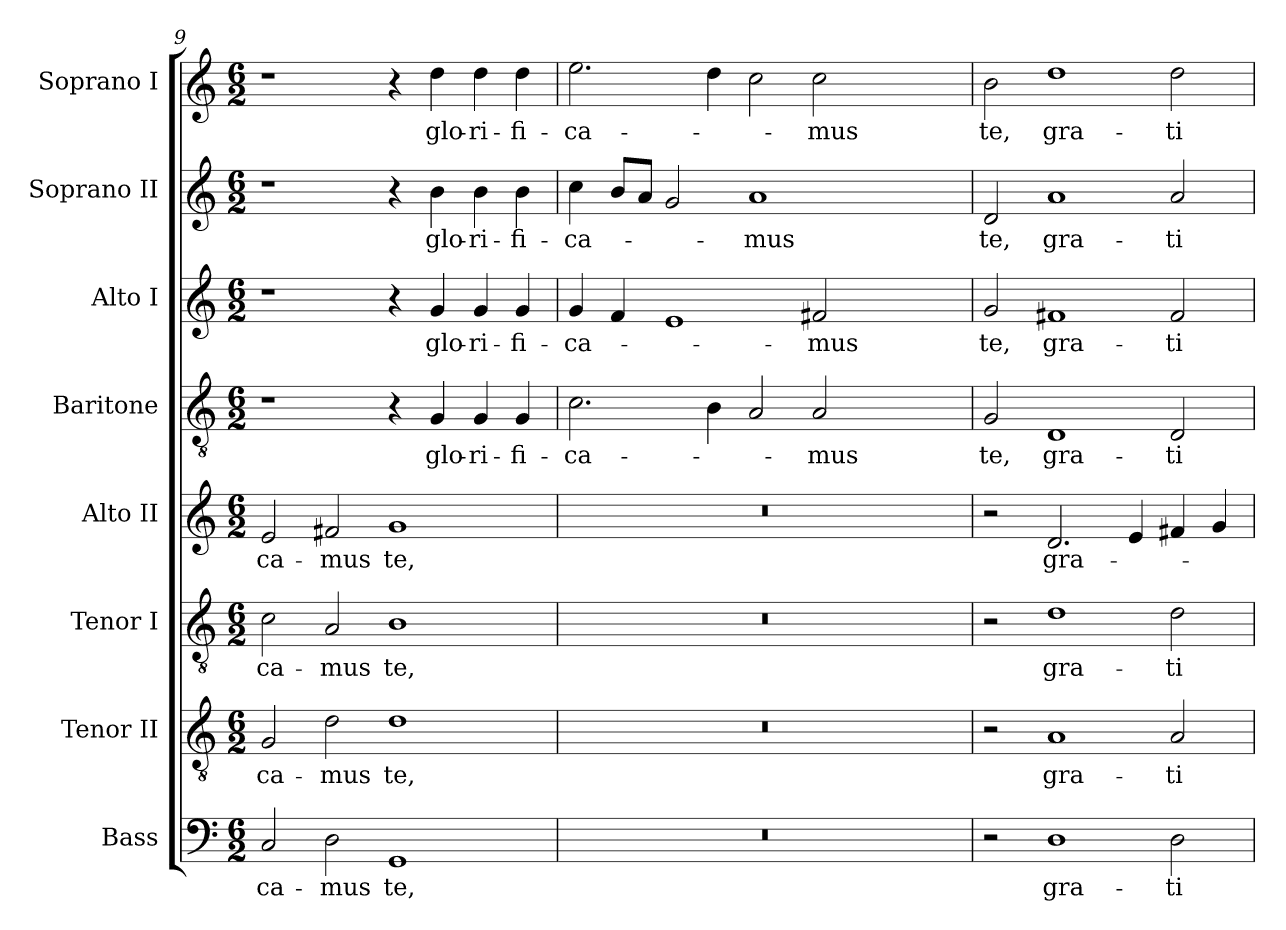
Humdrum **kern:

**kern	**text	**kern	**text	**kern	**text	**kern	**text	**kern	**text	**kern	**text	**kern	**text	**kern	**text
*part8	*part8	*part7	*part7	*part6	*part6	*part5	*part5	*part4	*part4	*part3	*part3	*part2	*part2	*part1	*part1
*staff8	*staff8	*staff7	*staff7	*staff6	*staff6	*staff5	*staff5	*staff4	*staff4	*staff3	*staff3	*staff2	*staff2	*staff1	*staff1
*I"Bass	*	*I"Tenor II	*	*I"Tenor I	*	*I"Alto II	*	*I"Baritone	*	*I"Alto I	*	*I"Soprano II	*	*I"Soprano I	*
!!LO:PB:g=z
*clefF4	*	*clefGv2	*	*clefGv2	*	*clefG2	*	*clefGv2	*	*clefG2	*	*clefG2	*	*clefG2	*
*ITrd7c12	*	*ITrd7c12	*	*ITrd7c12	*	*	*	*ITrd7c12	*	*	*	*	*	*	*
*k[]	*	*k[]	*	*k[]	*	*k[]	*	*k[]	*	*k[]	*	*k[]	*	*k[]	*
*C:	*	*C:	*	*C:	*	*C:	*	*C:	*	*C:	*	*C:	*	*C:	*
*M6/2	*	*M6/2	*	*M6/2	*	*M6/2	*	*M6/2	*	*M6/2	*	*M6/2	*	*M6/2	*
=9	=9	=9	=9	=9	=9	=9	=9	=9	=9	=9	=9	=9	=9	=9	=9
!	!LO:LY:b:color=#000000	!	!	!	!	!	!	!	!	!	!	!	!	!	!
!	!	!	!LO:LY:b:color=#000000	!	!	!	!	!	!	!	!	!	!	!	!
!	!	!	!	!	!LO:LY:b:color=#000000	!	!	!	!	!	!	!	!	!	!
!	!	!	!	!	!	!	!LO:LY:b:color=#000000	!	!	!	!	!	!	!	!
2CCi/	-ca-	2GGi/	-ca-	2Ci\	-ca-	2ei/	-ca-	1r	.	1r	.	1r	.	1r	.
!	!LO:LY:b:color=#000000	!	!	!	!	!	!	!	!	!	!	!	!	!	!
!	!	!	!LO:LY:b:color=#000000	!	!	!	!	!	!	!	!	!	!	!	!
!	!	!	!	!	!LO:LY:b:color=#000000	!	!	!	!	!	!	!	!	!	!
!	!	!	!	!	!	!	!LO:LY:b:color=#000000	!	!	!	!	!	!	!	!
2DDi\	-mus	2Di\	-mus	2AAi/	-mus	2f#Xi/	-mus	.	.	.	.	.	.	.	.
!	!LO:LY:b:color=#000000	!	!	!	!	!	!	!	!	!	!	!	!	!	!
!	!	!	!LO:LY:b:color=#000000	!	!	!	!	!	!	!	!	!	!	!	!
!	!	!	!	!	!LO:LY:b:color=#000000	!	!	!	!	!	!	!	!	!	!
!	!	!	!	!	!	!	!LO:LY:b:color=#000000	!	!	!	!	!	!	!	!
1GGGi	te,	1Di	te,	1BBi	te,	1gi	te,	4r	.	4r	.	4r	.	4r	.
!	!	!	!	!	!	!	!	!	!LO:LY:b:color=#000000	!	!	!	!	!	!
!	!	!	!	!	!	!	!	!	!	!	!LO:LY:b:color=#000000	!	!	!	!
!	!	!	!	!	!	!	!	!	!	!	!	!	!LO:LY:b:color=#000000	!	!
!	!	!	!	!	!	!	!	!	!	!	!	!	!	!	!LO:LY:b:color=#000000
.	.	.	.	.	.	.	.	4GGi/	glo-	4gi/	glo-	4bi\	glo-	4ddi\	glo-
!	!	!	!	!	!	!	!	!	!LO:LY:b:color=#000000	!	!	!	!	!	!
!	!	!	!	!	!	!	!	!	!	!	!LO:LY:b:color=#000000	!	!	!	!
!	!	!	!	!	!	!	!	!	!	!	!	!	!LO:LY:b:color=#000000	!	!
!	!	!	!	!	!	!	!	!	!	!	!	!	!	!	!LO:LY:b:color=#000000
.	.	.	.	.	.	.	.	4GGi/	-ri-	4gi/	-ri-	4bi\	-ri-	4ddi\	-ri-
!	!	!	!	!	!	!	!	!	!LO:LY:b:color=#000000	!	!	!	!	!	!
!	!	!	!	!	!	!	!	!	!	!	!LO:LY:b:color=#000000	!	!	!	!
!	!	!	!	!	!	!	!	!	!	!	!	!	!LO:LY:b:color=#000000	!	!
!	!	!	!	!	!	!	!	!	!	!	!	!	!	!	!LO:LY:b:color=#000000
.	.	.	.	.	.	.	.	4GGi/	-fi-	4gi/	-fi-	4bi\	-fi-	4ddi\	-fi-
=10	=10	=10	=10	=10	=10	=10	=10	=10	=10	=10	=10	=10	=10	=10	=10
!LO:N:vis=1	!	!LO:N:vis=1	!	!LO:N:vis=1	!	!LO:N:vis=1	!	!	!	!	!	!	!	!	!
!	!	!	!	!	!	!	!	!	!LO:LY:b:color=#000000	!	!	!	!	!	!
!	!	!	!	!	!	!	!	!	!	!	!LO:LY:b:color=#000000	!	!	!	!
!	!	!	!	!	!	!	!	!	!	!	!	!	!LO:LY:b:color=#000000	!	!
!	!	!	!	!	!	!	!	!	!	!	!	!	!	!	!LO:LY:b:color=#000000
0.r	.	0.r	.	0.r	.	0.r	.	2.Ci\	-ca-	4gi/	-ca-	4cci\	-ca-	2.eei\	-ca-
.	.	.	.	.	.	.	.	.	.	4fi/	.	8bi/L	.	.	.
.	.	.	.	.	.	.	.	.	.	.	.	8ai/J	.	.	.
.	.	.	.	.	.	.	.	.	.	1ei	.	2gi/	.	.	.
.	.	.	.	.	.	.	.	4BBi\	.	.	.	.	.	4ddi\	.
!	!	!	!	!	!	!	!	!	!	!	!	!	!LO:LY:b:color=#000000	!	!
.	.	.	.	.	.	.	.	2AAi/	.	.	.	1ai	-mus	2cci\	.
!	!	!	!	!	!	!	!	!	!LO:LY:b:color=#000000	!	!	!	!	!	!
!	!	!	!	!	!	!	!	!	!	!	!LO:LY:b:color=#000000	!	!	!	!
!	!	!	!	!	!	!	!	!	!	!	!	!	!	!	!LO:LY:b:color=#000000
.	.	.	.	.	.	.	.	2AAi/	-mus	2f#Xi/	-mus	.	.	2cci\	-mus
.	.	.	.	.	.	.	.	1ryy	.	1ryy	.	1ryy	.	1ryy	.
=11	=11	=11	=11	=11	=11	=11	=11	=11	=11	=11	=11	=11	=11	=11	=11
!	!	!	!	!	!	!	!	!	!LO:LY:b:color=#000000	!	!	!	!	!	!
!	!	!	!	!	!	!	!	!	!	!	!LO:LY:b:color=#000000	!	!	!	!
!	!	!	!	!	!	!	!	!	!	!	!	!	!LO:LY:b:color=#000000	!	!
!	!	!	!	!	!	!	!	!	!	!	!	!	!	!	!LO:LY:b:color=#000000
2r	.	2r	.	2r	.	2r	.	2GGi/	te,	2gi/	te,	2di/	te,	2bi\	te,
!	!LO:LY:b:color=#000000	!	!	!	!	!	!	!	!	!	!	!	!	!	!
!	!	!	!LO:LY:b:color=#000000	!	!	!	!	!	!	!	!	!	!	!	!
!	!	!	!	!	!LO:LY:b:color=#000000	!	!	!	!	!	!	!	!	!	!
!	!	!	!	!	!	!	!LO:LY:b:color=#000000	!	!	!	!	!	!	!	!
!	!	!	!	!	!	!	!	!	!LO:LY:b:color=#000000	!	!	!	!	!	!
!	!	!	!	!	!	!	!	!	!	!	!LO:LY:b:color=#000000	!	!	!	!
!	!	!	!	!	!	!	!	!	!	!	!	!	!LO:LY:b:color=#000000	!	!
!	!	!	!	!	!	!	!	!	!	!	!	!	!	!	!LO:LY:b:color=#000000
1DDi	gra-	1AAi	gra-	1Di	gra-	2.di/	gra-	1DDi	gra-	1f#Xi	gra-	1ai	gra-	1ddi	gra-
.	.	.	.	.	.	4ei/	.	.	.	.	.	.	.	.	.
!	!LO:LY:b:color=#000000	!	!	!	!	!	!	!	!	!	!	!	!	!	!
!	!	!	!LO:LY:b:color=#000000	!	!	!	!	!	!	!	!	!	!	!	!
!	!	!	!	!	!LO:LY:b:color=#000000	!	!	!	!	!	!	!	!	!	!
!	!	!	!	!	!	!	!	!	!LO:LY:b:color=#000000	!	!	!	!	!	!
!	!	!	!	!	!	!	!	!	!	!	!LO:LY:b:color=#000000	!	!	!	!
!	!	!	!	!	!	!	!	!	!	!	!	!	!LO:LY:b:color=#000000	!	!
!	!	!	!	!	!	!	!	!	!	!	!	!	!	!	!LO:LY:b:color=#000000
2DDi\	-ti-	2AAi/	-ti-	2Di\	-ti-	4f#Xi/	.	2DDi/	-ti-	2f#i/	-ti-	2ai/	-ti-	2ddi\	-ti-
.	.	.	.	.	.	4gi/	.	.	.	.	.	.	.	.	.
=	=	=	=	=	=	=	=	=	=	=	=	=	=	=	=
*-	*-	*-	*-	*-	*-	*-	*-	*-	*-	*-	*-	*-	*-	*-	*-
